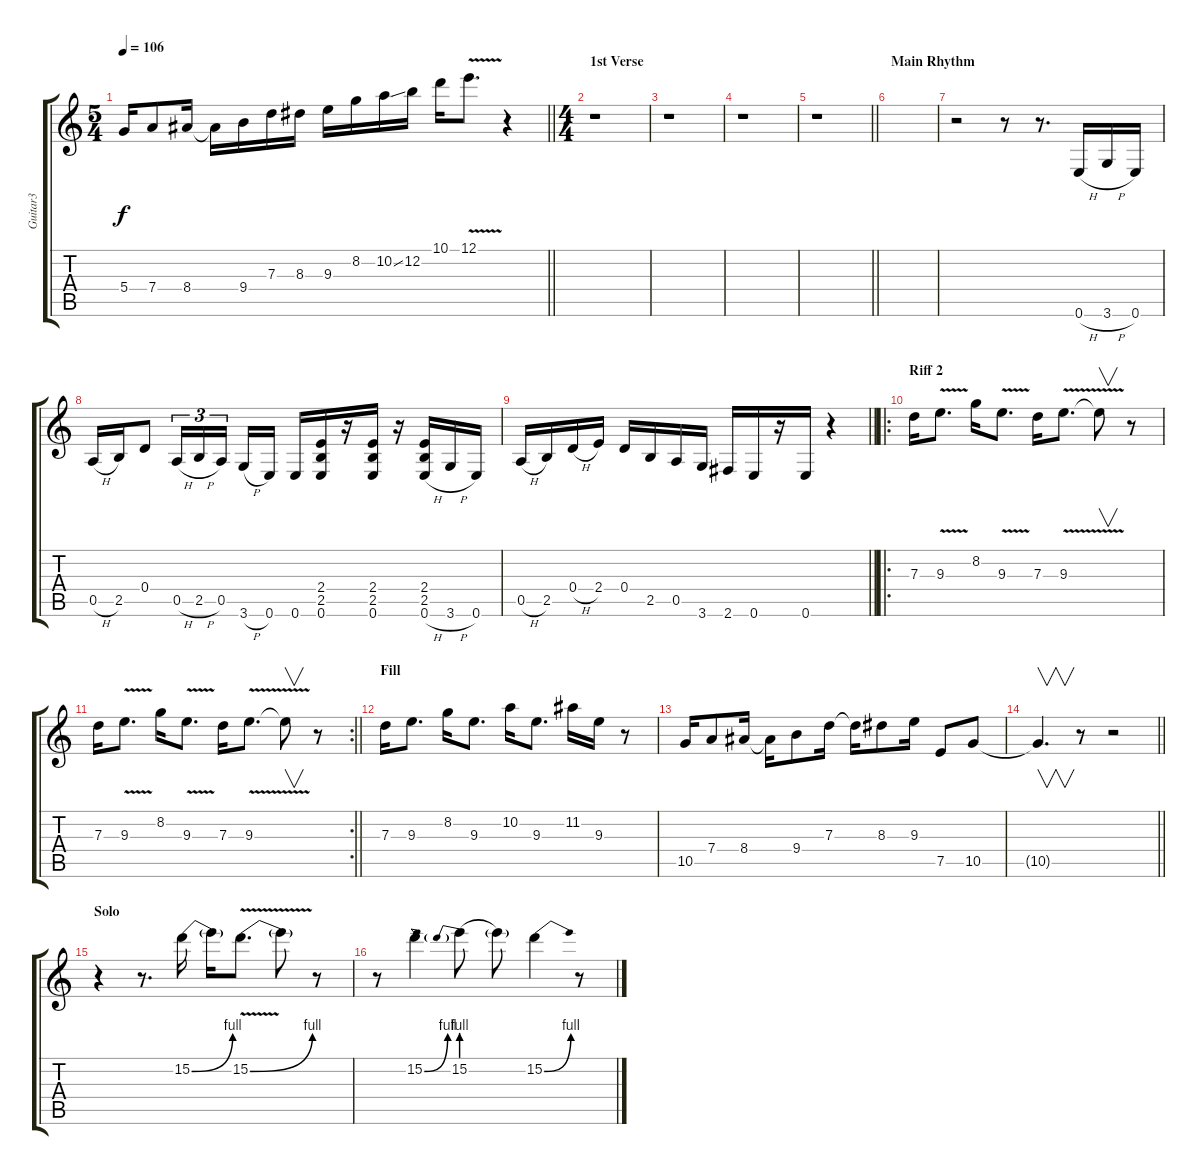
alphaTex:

\track ("Guitar3 " "Guitar3 ") {instrument electricguitarclean}
\staff {score tabs}
\tuning (E4 B3 G3 D3 A2 E2) {hide}
\ts (5 4)
\tempo 106
\clef g2
\barLineRight lightlight
\ks c
5.4.16{dy f} 7.4.8 8.4.16 8.4{t}.16 9.4.16 7.3.16 8.3.16 9.3.16 8.2.16 10.2{ss}.16 12.2.16 10.1.16 12.1{v}.8{d} r.4 |
\ts (4 4)
\section ("" "1st Verse")
r.1 |
r.1 |
r.1 |
\barLineRight lightlight
r.1 |
\section ("" "Main Rhythm")
|
r.2 r.8 r.8{d} 0.6{h}.16 3.6{h}.16 0.6.16 |
0.5{h}.16 2.5.16 0.4.8 0.5{h}.16{tu (3 2)} 2.5{h}.16{tu (3 2)} 0.5.16{tu (3 2) beam splitsecondary} 3.6{h}.16 0.6.16 0.6.16 (2.4 2.5 0.6).16 r.16 (2.4 2.5 0.6).16 r.16 (2.4 2.5 0.6{h}).16 3.6{h}.16 0.6.16 |
\barLineRight lightlight
0.5{h}.16 2.5.16 0.4{h}.16 2.4.16 0.4.16 2.5.16 0.5.16 3.6.16 2.6.16 0.6.16 r.16 0.6.16 r.4 |
\ro
\section ("" "Riff 2")
7.3.16 9.3{v}.8{d} 8.2.16 9.3{v}.8{d} 7.3.16 9.3{v}.8{d} 9.3{t}.8{v} r.8 |
\rc 2
\barLineRight lightlight
7.3.16 9.3{v}.8{d} 8.2.16 9.3{v}.8{d} 7.3.16 9.3{v}.8{d} 9.3{t}.8{v} r.8 |
\section ("" "Fill")
7.3.16 9.3.8{d} 8.2.16 9.3.8{d} 10.2.16 9.3.8{d} 11.2.16 9.3.16 r.8 |
10.5.16 7.4.8 8.4.16 8.4{t}.16 9.4.8 7.3.16 7.3{t}.16 8.3.8 9.3.16 7.5.8 10.5.8 |
\barLineRight lightlight
10.5{t}.4{v d} r.8 r.2 |
\section ("" "Solo")
r.4 r.8{d} 15.2{be (bend 0 0 60 4)}.16 15.2{t}.16 15.2{be (bend 0 0 60 4) v}.8{d} 15.2{t}.8 r.8 |
r.8 15.2{be (bend 0 0 60 4)}.4 15.2{be (prebend 0 4 60 4)}.8 15.2{t}.8 15.2{be (bend 0 0 60 4)}.4 r.8
